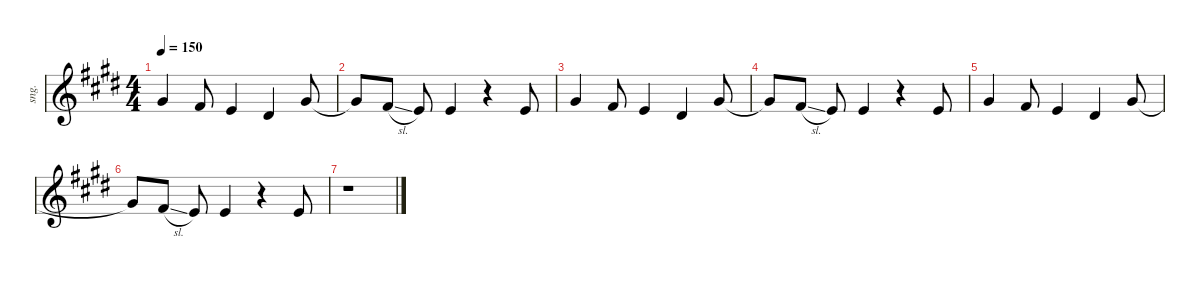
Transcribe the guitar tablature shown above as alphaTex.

\defaultSystemsLayout 4
\hideDynamics
\bracketExtendMode nobrackets
\otherSystemsTrackNameOrientation horizontal
\track ("Backing Vocals - G. \"Sting\" Summers" "sng.") {instrument lead6voice}
\staff {score}
\tuning (E4 B3 G3 D3 A2 E2)
\ts (4 4)
\tempo 150
\clef g2
\ks c#minor
4.1{acc #}.4{dy mf beam Up} 2.1{acc #}.8{beam Up} 0.1{acc forcenatural}.4{beam Up} 4.2{acc #}.4{beam Up} 4.1{acc #}.8{beam Up} |
4.1{t acc #}.8{beam Up} 2.1{sl acc #}.8{beam Up} 0.1{acc forcenatural}.8{beam Up} 0.1{acc forcenatural}.4{beam Up} r.4{beam Up} 0.1{acc forcenatural}.8{beam Up} |
4.1{acc #}.4{beam Up} 2.1{acc #}.8{beam Up} 0.1{acc forcenatural}.4{beam Up} 4.2{acc #}.4{beam Up} 4.1{acc #}.8{beam Up} |
4.1{t acc #}.8{beam Up} 2.1{sl acc #}.8{beam Up} 0.1{acc forcenatural}.8{beam Up} 0.1{acc forcenatural}.4{beam Up} r.4{beam Up} 0.1{acc forcenatural}.8{beam Up} |
4.1{acc #}.4{beam Up} 2.1{acc #}.8{beam Up} 0.1{acc forcenatural}.4{beam Up} 4.2{acc #}.4{beam Up} 4.1{acc #}.8{beam Up} |
4.1{t acc #}.8{beam Up} 2.1{sl acc #}.8{beam Up} 0.1{acc forcenatural}.8{beam Up} 0.1{acc forcenatural}.4{beam Up} r.4{beam Up} 0.1{acc forcenatural}.8{beam Up} |
r.1{beam Down}
